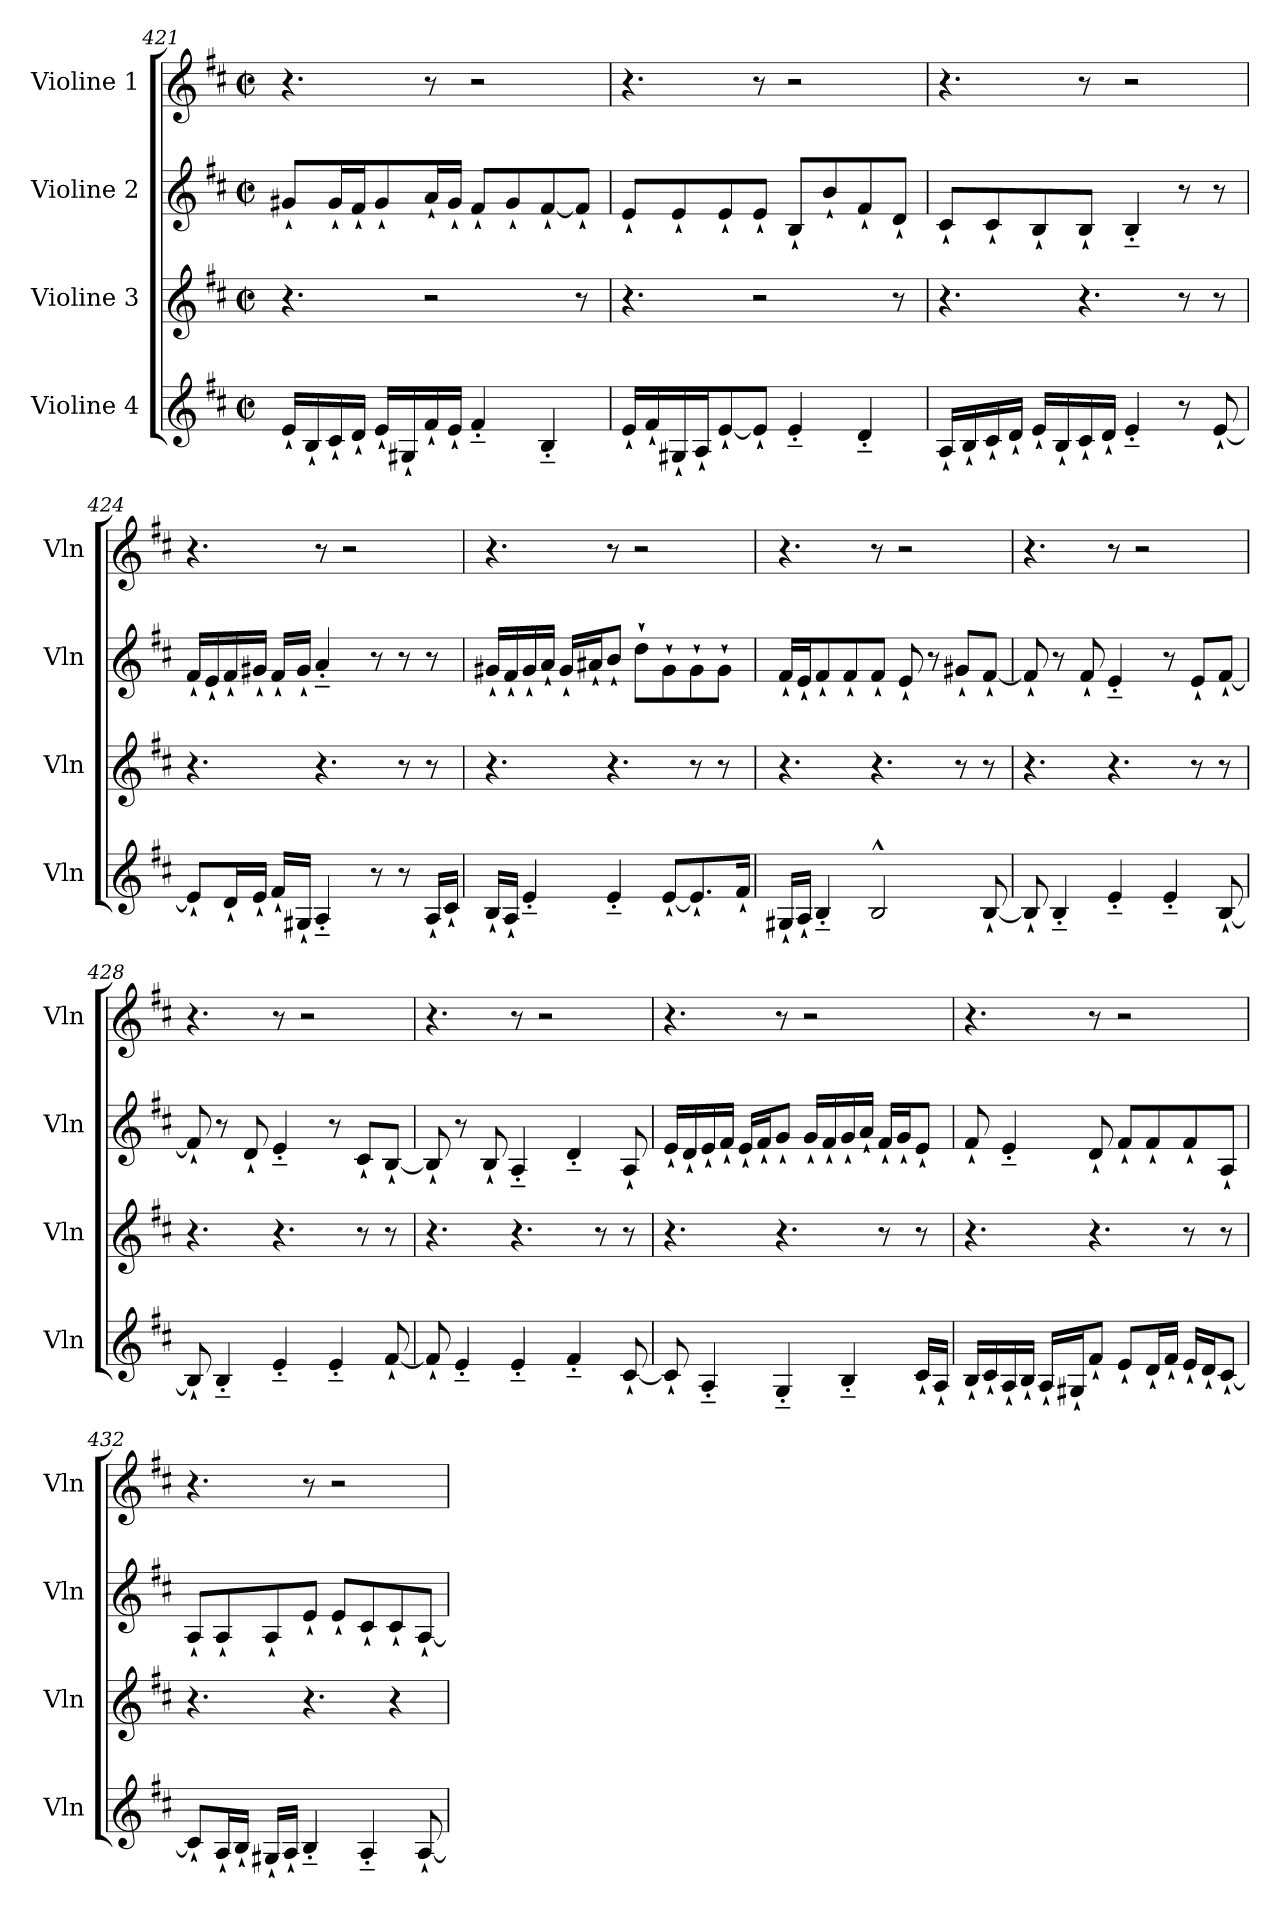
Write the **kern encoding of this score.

**kern	**kern	**kern	**kern
*part4	*part3	*part2	*part1
*staff4	*staff3	*staff2	*staff1
*I"Violine 4	*I"Violine 3	*I"Violine 2	*I"Violine 1
*I'Vln	*I'Vln	*I'Vln	*I'Vln
*clefG2	*clefG2	*clefG2	*clefG2
*k[f#c#]	*k[f#c#]	*k[f#c#]	*k[f#c#]
*D:	*D:	*D:	*D:
*M2/2	*M2/2	*M2/2	*M2/2
*met(c|)	*met(c|)	*met(c|)	*met(c|)
=421	=421	=421	=421
16e`/LL	4.r	8g#X`/L	4.r
16B`/	.	.	.
16c#`/	.	16g#`/L	.
16d`/JJ	.	16f#`/J	.
16e`/LL	.	8g#`/	.
16G#X`/	.	.	.
16f#`/	2r	16a`/L	8r
16e`/JJ	.	16g#`/JJ	.
4f#~'/	.	8f#`/L	2r
.	.	8g#`/	.
4B~'/	.	[8f#`/	.
.	8r	8f#`/J]	.
=422	=422	=422	=422
16e`/LL	4.r	8e`/L	4.r
16f#`/	.	.	.
16G#X`/	.	8e`/	.
16A`/J	.	.	.
[8e`/	.	8e`/	.
8e`/J]	2r	8e`/J	8r
4e~'/	.	8B`/L	2r
.	.	8b`/	.
4d~'/	.	8f#`/	.
.	8r	8d`/J	.
!!LO:LB:g=z
=423	=423	=423	=423
16A`/LL	4.r	8c#`/L	4.r
16B`/	.	.	.
16c#`/	.	8c#`/	.
16d`/JJ	.	.	.
16e`/LL	.	8B`/	.
16B`/	.	.	.
16c#`/	4.r	8B`/J	8r
16d`/JJ	.	.	.
4e~'/	.	4B~'/	2r
8r	8r	8r	.
[8e`/	8r	8r	.
=424	=424	=424	=424
8e`/L]	4.r	16f#`/LL	4.r
.	.	16e`/	.
16d`/L	.	16f#`/	.
16e`/JJ	.	16g#X`/JJ	.
16f#`/LL	.	16f#`/LL	.
16G#X`/JJ	.	16g#`/JJ	.
4A~'/	4.r	4a~'/	8r
.	.	.	2r
8r	.	8r	.
8r	8r	8r	.
16A`/LL	8r	8r	.
16c#`/JJ	.	.	.
=425	=425	=425	=425
16B`/LL	4.r	16g#X`/LL	4.r
16A`/JJ	.	16f#`/	.
4e~'/	.	16g#`/	.
.	.	16a`/JJ	.
.	.	16g#`/LL	.
.	.	16a#X`/J	.
4e~'/	4.r	8b`/J	8r
.	.	8dd`\L	2r
[8e`/L	.	8g#`\	.
8.e`/]	8r	8g#`\	.
.	8r	8g#`\J	.
16f#`/Jk	.	.	.
!!LO:PB:g=z
=426	=426	=426	=426
16G#X`/LL	4.r	16f#`/LL	4.r
16A`/JJ	.	16e`/J	.
4B~'/	.	8f#`/	.
.	.	8f#`/	.
2B^^/	4.r	8f#`/J	8r
.	.	8e`/	2r
.	.	8r	.
.	8r	8g#X`/L	.
[8B`/	8r	[8f#`/J	.
=427	=427	=427	=427
8B`/]	4.r	8f#`/]	4.r
4B~'/	.	8r	.
.	.	8f#`/	.
4e~'/	4.r	4e~'/	8r
.	.	.	2r
4e~'/	.	8r	.
.	8r	8e`/L	.
[8B`/	8r	[8f#`/J	.
=428	=428	=428	=428
8B`/]	4.r	8f#`/]	4.r
4B~'/	.	8r	.
.	.	8d`/	.
4e~'/	4.r	4e~'/	8r
.	.	.	2r
4e~'/	.	8r	.
.	8r	8c#`/L	.
[8f#`/	8r	[8B`/J	.
=429	=429	=429	=429
8f#`/]	4.r	8B`/]	4.r
4e~'/	.	8r	.
.	.	8B`/	.
4e~'/	4.r	4A~'/	8r
.	.	.	2r
4f#~'/	.	4d~'/	.
.	8r	.	.
[8c#`/	8r	8A`/	.
!!LO:LB:g=z
=430	=430	=430	=430
8c#`/]	4.r	16e`/LL	4.r
.	.	16d`/	.
4A~'/	.	16e`/	.
.	.	16f#`/JJ	.
.	.	16e`/LL	.
.	.	16f#`/J	.
4G~'/	4.r	8g`/J	8r
.	.	16g`/LL	2r
.	.	16f#`/	.
4B~'/	.	16g`/	.
.	.	16a`/JJ	.
.	8r	16f#`/LL	.
.	.	16g`/J	.
16c#`/LL	8r	8e`/J	.
16A`/JJ	.	.	.
=431	=431	=431	=431
16B`/LL	4.r	8f#`/	4.r
16c#`/	.	.	.
16A`/	.	4e~'/	.
16B`/JJ	.	.	.
16A`/LL	.	.	.
16G#X`/J	.	.	.
8f#`/J	4.r	8d`/	8r
8e`/L	.	8f#`/L	2r
16d`/L	.	8f#`/	.
16f#`/JJ	.	.	.
16e`/LL	8r	8f#`/	.
16d`/J	.	.	.
[8c#`/J	8r	8A`/J	.
=432	=432	=432	=432
8c#`/L]	4.r	8A`/L	4.r
16A`/L	.	8A`/	.
16B`/JJ	.	.	.
16G#X`/LL	.	8A`/	.
16A`/JJ	.	.	.
4B~'/	4.r	8e`/J	8r
.	.	8e`/L	2r
4A~'/	.	8c#`/	.
.	4r	8c#`/	.
[8A`/	.	[8A`/J	.
=	=	=	=
*-	*-	*-	*-
